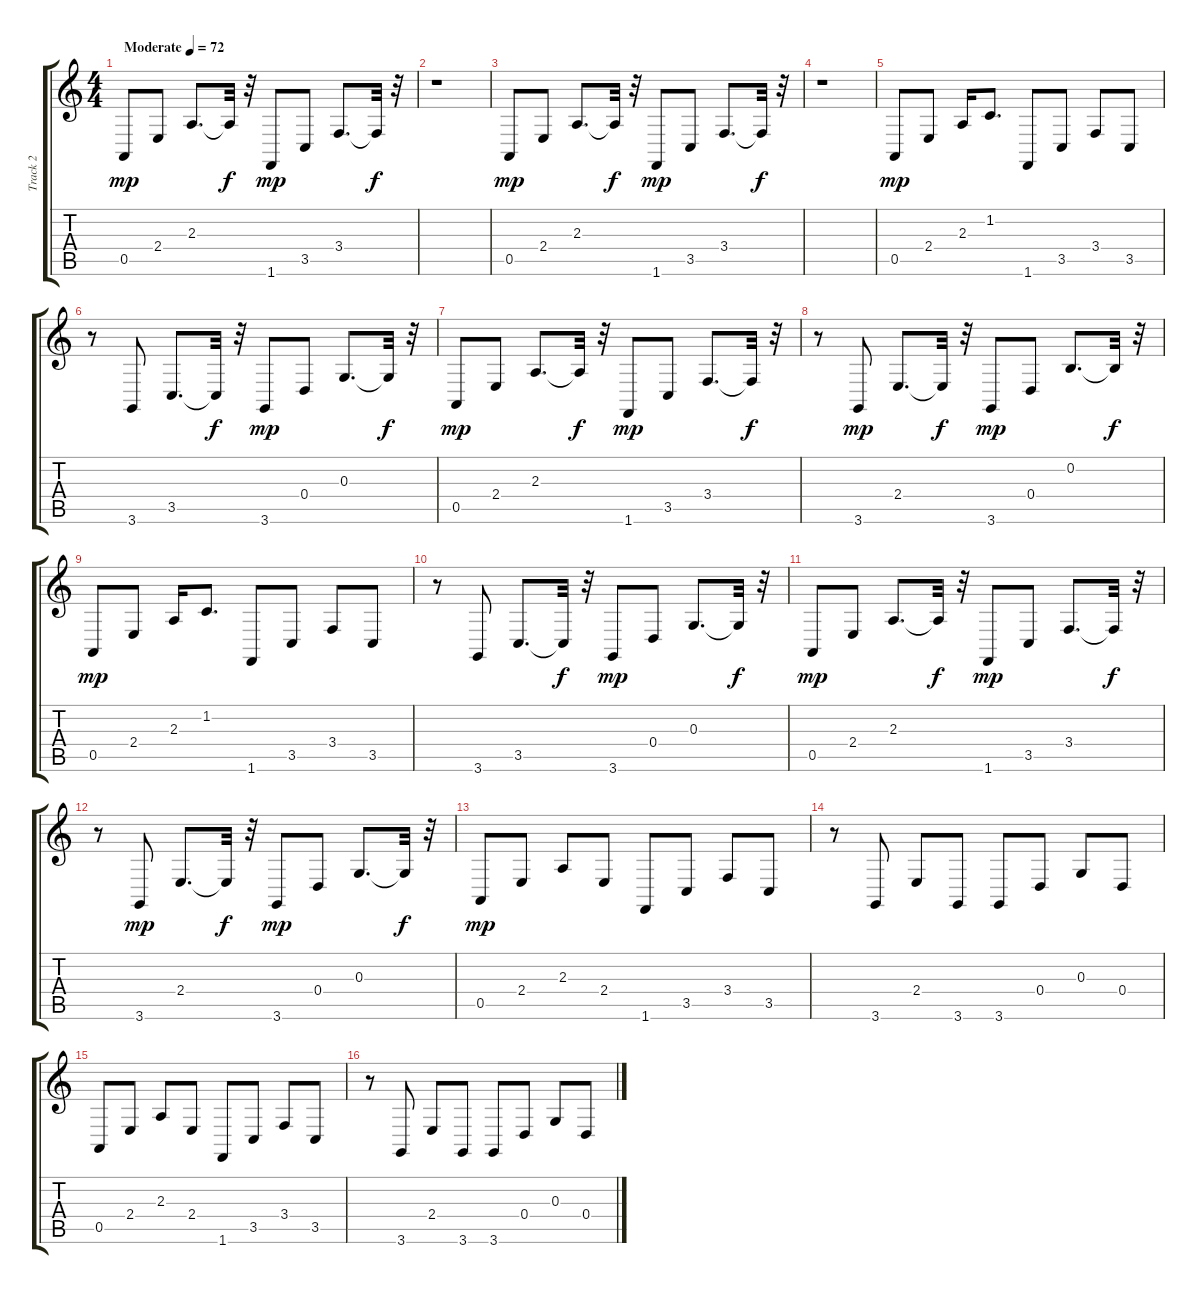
\track ("Track 2" "Track 2") {instrument acousticgrandpiano}
\staff {score tabs}
\tuning (E4 B3 G3 D3 A2 E2) {hide}
\ts (4 4)
\tempo (72 "Moderate")
\clef g2
\ks c
0.5.8{dy mp instrument acousticgrandpiano} 2.4.8 2.3.8{d} 2.3{t}.32{dy f} r.32 1.6.8{dy mp} 3.5.8 3.4.8{d} 3.4{t}.32{dy f} r.32 |
r.1 |
0.5.8{dy mp} 2.4.8 2.3.8{d} 2.3{t}.32{dy f} r.32 1.6.8{dy mp} 3.5.8 3.4.8{d} 3.4{t}.32{dy f} r.32 |
r.1 |
0.5.8{dy mp} 2.4.8 2.3.16 1.2.8{d} 1.6.8 3.5.8 3.4.8 3.5.8 |
r.8 3.6.8 3.5.8{d} 3.5{t}.32{dy f} r.32 3.6.8{dy mp} 0.4.8 0.3.8{d} 0.3{t}.32{dy f} r.32 |
0.5.8{dy mp} 2.4.8 2.3.8{d} 2.3{t}.32{dy f} r.32 1.6.8{dy mp} 3.5.8 3.4.8{d} 3.4{t}.32{dy f} r.32 |
r.8 3.6.8{dy mp} 2.4.8{d} 2.4{t}.32{dy f} r.32 3.6.8{dy mp} 0.4.8 0.2.8{d} 0.2{t}.32{dy f} r.32 |
0.5.8{dy mp} 2.4.8 2.3.16 1.2.8{d} 1.6.8 3.5.8 3.4.8 3.5.8 |
r.8 3.6.8 3.5.8{d} 3.5{t}.32{dy f} r.32 3.6.8{dy mp} 0.4.8 0.3.8{d} 0.3{t}.32{dy f} r.32 |
0.5.8{dy mp} 2.4.8 2.3.8{d} 2.3{t}.32{dy f} r.32 1.6.8{dy mp} 3.5.8 3.4.8{d} 3.4{t}.32{dy f} r.32 |
r.8 3.6.8{dy mp} 2.4.8{d} 2.4{t}.32{dy f} r.32 3.6.8{dy mp} 0.4.8 0.3.8{d} 0.3{t}.32{dy f} r.32 |
0.5.8{dy mp} 2.4.8 2.3.8 2.4.8 1.6.8 3.5.8 3.4.8 3.5.8 |
r.8 3.6.8 2.4.8 3.6.8 3.6.8 0.4.8 0.3.8 0.4.8 |
0.5.8 2.4.8 2.3.8 2.4.8 1.6.8 3.5.8 3.4.8 3.5.8 |
r.8 3.6.8 2.4.8 3.6.8 3.6.8 0.4.8 0.3.8 0.4.8
